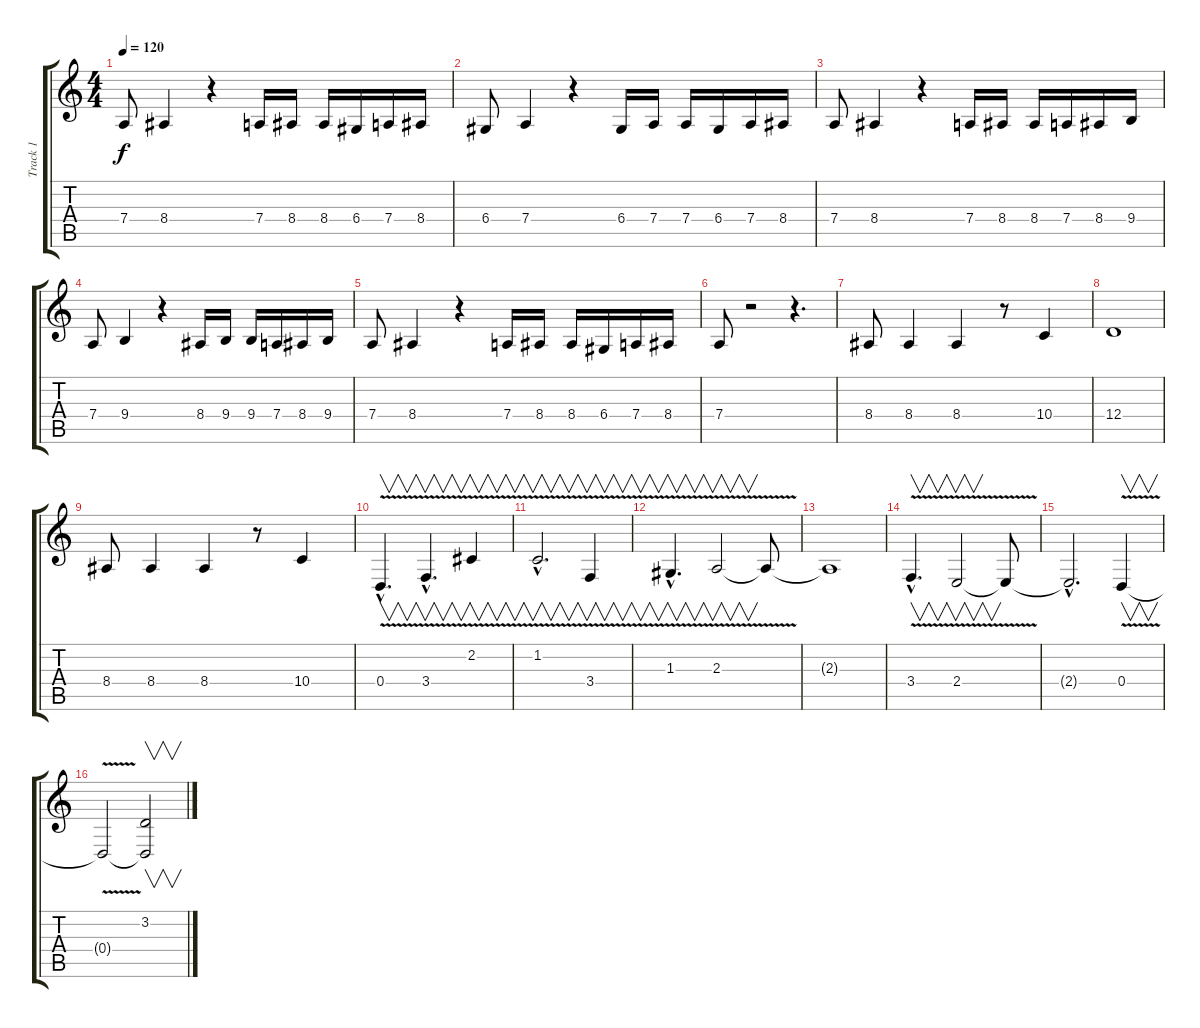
\track ("Track 1" "Track 1") {instrument pad3polysynth}
\staff {score tabs}
\tuning (E4 B3 G3 D3 A2 E2) {hide}
\ts (4 4)
\tempo 120
\clef g2
\ks c
7.4.8{dy f} 8.4.4 r.4 7.4.16 8.4.16 8.4.16 6.4.16 7.4.16 8.4.16 |
6.4.8{instrument pad3polysynth} 7.4.4 r.4 6.4.16 7.4.16 7.4.16 6.4.16 7.4.16 8.4.16 |
7.4.8 8.4.4 r.4 7.4.16 8.4.16 8.4.16 7.4.16 8.4.16 9.4.16 |
7.4.8 9.4.4 r.4 8.4.16 9.4.16 9.4.16 7.4.16 8.4.16 9.4.16 |
7.4.8 8.4.4 r.4 7.4.16 8.4.16 8.4.16 6.4.16 7.4.16 8.4.16 |
7.4.8{instrument orchestrahit} r.2 r.4{d} |
8.4.8 8.4.4 8.4.4 r.8 10.4.4 |
12.4.1 |
8.4.8 8.4.4 8.4.4 r.8 10.4.4 |
0.4{v hac}.4{v d instrument fx7echoes} 3.4{v hac}.4{v d} 2.2{v}.4{v} |
1.2{v hac}.2{v d} 3.4{v}.4{v} |
1.3{v hac}.4{v d} 2.3{v}.2{v} 2.3{t}.8 |
2.3{t}.1 |
3.4{v hac}.4{v d} 2.4{v}.2{v} 2.4{t}.8 |
2.4{hac t}.2{d} 0.4{v}.4{v} |
0.4{t}.2 (3.2 0.4{t}).2{v}
